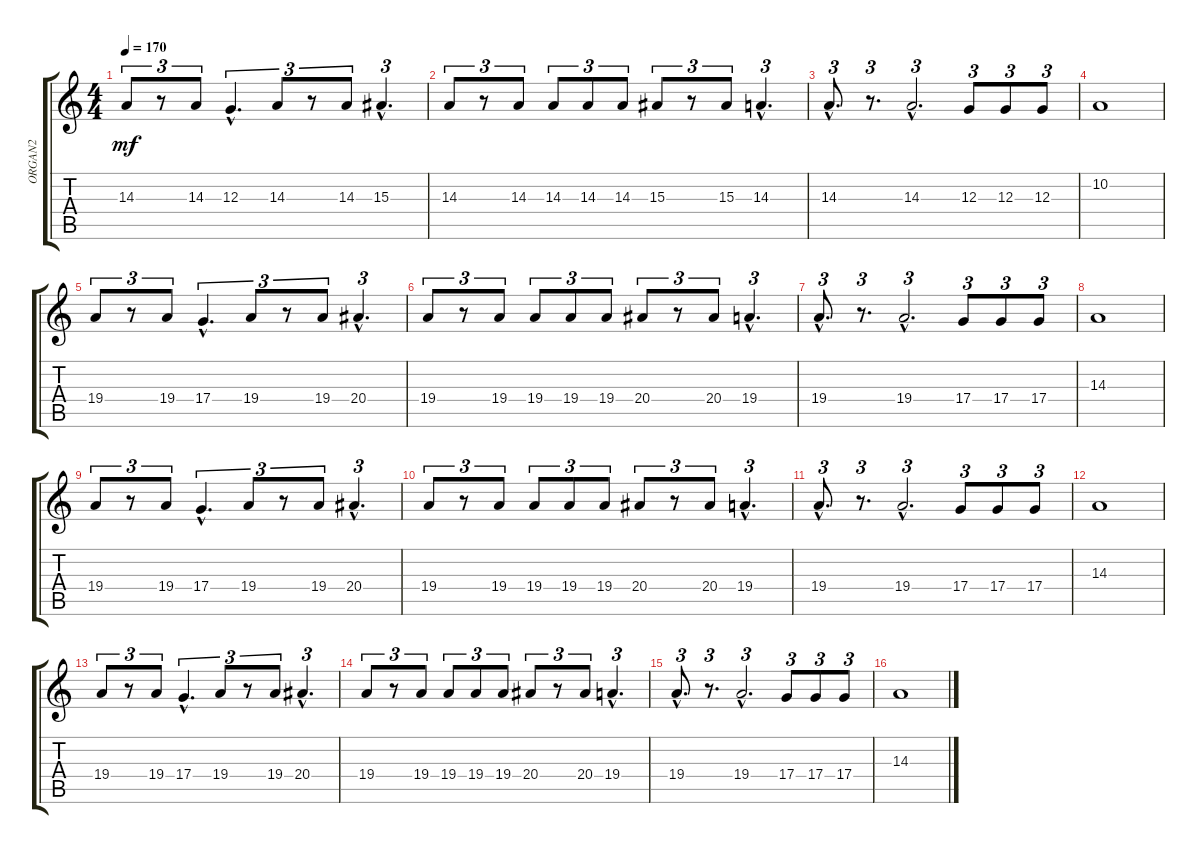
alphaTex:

\track ("ORGAN2" "ORGAN2") {instrument percussiveorgan}
\staff {score tabs}
\tuning (E4 B3 G3 D3 A2 E2) {hide}
\ts (4 4)
\tempo 170
\clef g2
\ks c
14.3.8{tu (3 2) dy mf} r.8{tu (3 2)} 14.3.8{tu (3 2)} 12.3{hac}.4{d tu (3 2)} 14.3.8{tu (3 2)} r.8{tu (3 2)} 14.3.8{tu (3 2)} 15.3{hac}.4{d tu (3 2)} |
14.3.8{tu (3 2)} r.8{tu (3 2)} 14.3.8{tu (3 2)} 14.3.8{tu (3 2)} 14.3.8{tu (3 2)} 14.3.8{tu (3 2)} 15.3.8{tu (3 2)} r.8{tu (3 2)} 15.3.8{tu (3 2)} 14.3{hac}.4{d tu (3 2)} |
14.3{hac}.8{d tu (3 2)} r.8{d tu (3 2)} 14.3{hac}.2{d tu (3 2)} 12.3.8{tu (3 2)} 12.3.8{tu (3 2)} 12.3.8{tu (3 2)} |
10.2.1 |
19.4.8{tu (3 2)} r.8{tu (3 2)} 19.4.8{tu (3 2)} 17.4{hac}.4{d tu (3 2)} 19.4.8{tu (3 2)} r.8{tu (3 2)} 19.4.8{tu (3 2)} 20.4{hac}.4{d tu (3 2)} |
19.4.8{tu (3 2)} r.8{tu (3 2)} 19.4.8{tu (3 2)} 19.4.8{tu (3 2)} 19.4.8{tu (3 2)} 19.4.8{tu (3 2)} 20.4.8{tu (3 2)} r.8{tu (3 2)} 20.4.8{tu (3 2)} 19.4{hac}.4{d tu (3 2)} |
19.4{hac}.8{d tu (3 2)} r.8{d tu (3 2)} 19.4{hac}.2{d tu (3 2)} 17.4.8{tu (3 2)} 17.4.8{tu (3 2)} 17.4.8{tu (3 2)} |
14.3.1 |
19.4.8{tu (3 2)} r.8{tu (3 2)} 19.4.8{tu (3 2)} 17.4{hac}.4{d tu (3 2)} 19.4.8{tu (3 2)} r.8{tu (3 2)} 19.4.8{tu (3 2)} 20.4{hac}.4{d tu (3 2)} |
19.4.8{tu (3 2)} r.8{tu (3 2)} 19.4.8{tu (3 2)} 19.4.8{tu (3 2)} 19.4.8{tu (3 2)} 19.4.8{tu (3 2)} 20.4.8{tu (3 2)} r.8{tu (3 2)} 20.4.8{tu (3 2)} 19.4{hac}.4{d tu (3 2)} |
19.4{hac}.8{d tu (3 2)} r.8{d tu (3 2)} 19.4{hac}.2{d tu (3 2)} 17.4.8{tu (3 2)} 17.4.8{tu (3 2)} 17.4.8{tu (3 2)} |
14.3.1 |
19.4.8{tu (3 2)} r.8{tu (3 2)} 19.4.8{tu (3 2)} 17.4{hac}.4{d tu (3 2)} 19.4.8{tu (3 2)} r.8{tu (3 2)} 19.4.8{tu (3 2)} 20.4{hac}.4{d tu (3 2)} |
19.4.8{tu (3 2)} r.8{tu (3 2)} 19.4.8{tu (3 2)} 19.4.8{tu (3 2)} 19.4.8{tu (3 2)} 19.4.8{tu (3 2)} 20.4.8{tu (3 2)} r.8{tu (3 2)} 20.4.8{tu (3 2)} 19.4{hac}.4{d tu (3 2)} |
19.4{hac}.8{d tu (3 2)} r.8{d tu (3 2)} 19.4{hac}.2{d tu (3 2)} 17.4.8{tu (3 2)} 17.4.8{tu (3 2)} 17.4.8{tu (3 2)} |
14.3.1
